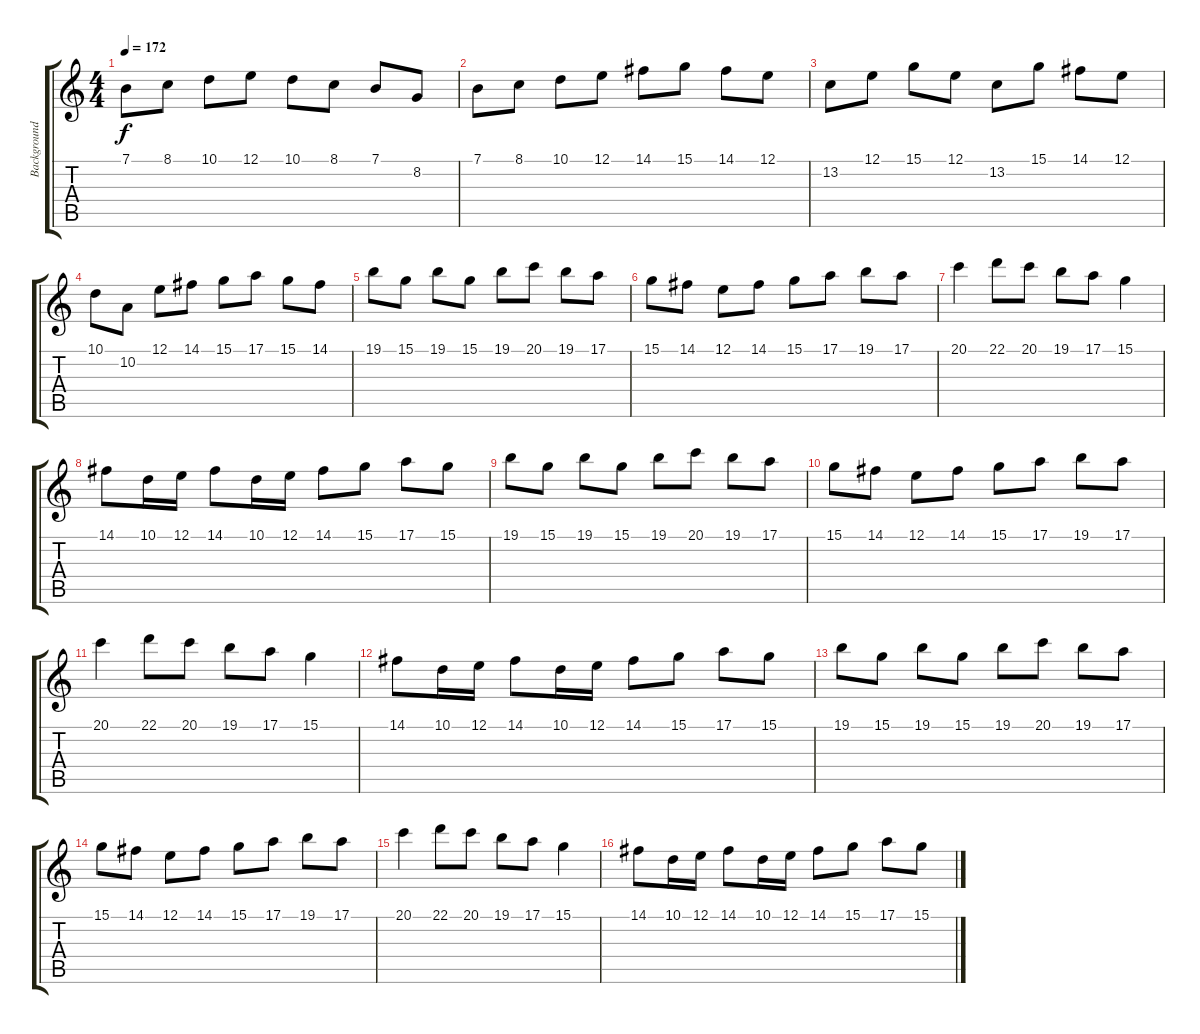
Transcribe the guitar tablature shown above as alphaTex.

\track ("Background" "Background") {instrument drawbarorgan}
\staff {score tabs}
\tuning (E4 B3 G3 D3 A2 E2) {hide}
\ts (4 4)
\tempo 172
\clef g2
\ks c
7.1.8{dy f} 8.1.8 10.1.8 12.1.8 10.1.8 8.1.8 7.1.8 8.2.8 |
7.1.8 8.1.8 10.1.8 12.1.8 14.1.8 15.1.8 14.1.8 12.1.8 |
13.2.8 12.1.8 15.1.8 12.1.8 13.2.8 15.1.8 14.1.8 12.1.8 |
10.1.8 10.2.8 12.1.8 14.1.8 15.1.8 17.1.8 15.1.8 14.1.8 |
19.1.8 15.1.8 19.1.8 15.1.8 19.1.8 20.1.8 19.1.8 17.1.8 |
15.1.8 14.1.8 12.1.8 14.1.8 15.1.8 17.1.8 19.1.8 17.1.8 |
20.1.4 22.1.8 20.1.8 19.1.8 17.1.8 15.1.4 |
14.1.8 10.1.16 12.1.16 14.1.8 10.1.16 12.1.16 14.1.8 15.1.8 17.1.8 15.1.8 |
19.1.8 15.1.8 19.1.8 15.1.8 19.1.8 20.1.8 19.1.8 17.1.8 |
15.1.8 14.1.8 12.1.8 14.1.8 15.1.8 17.1.8 19.1.8 17.1.8 |
20.1.4 22.1.8 20.1.8 19.1.8 17.1.8 15.1.4 |
14.1.8 10.1.16 12.1.16 14.1.8 10.1.16 12.1.16 14.1.8 15.1.8 17.1.8 15.1.8 |
19.1.8 15.1.8 19.1.8 15.1.8 19.1.8 20.1.8 19.1.8 17.1.8 |
15.1.8 14.1.8 12.1.8 14.1.8 15.1.8 17.1.8 19.1.8 17.1.8 |
20.1.4 22.1.8 20.1.8 19.1.8 17.1.8 15.1.4 |
14.1.8 10.1.16 12.1.16 14.1.8 10.1.16 12.1.16 14.1.8 15.1.8 17.1.8 15.1.8
